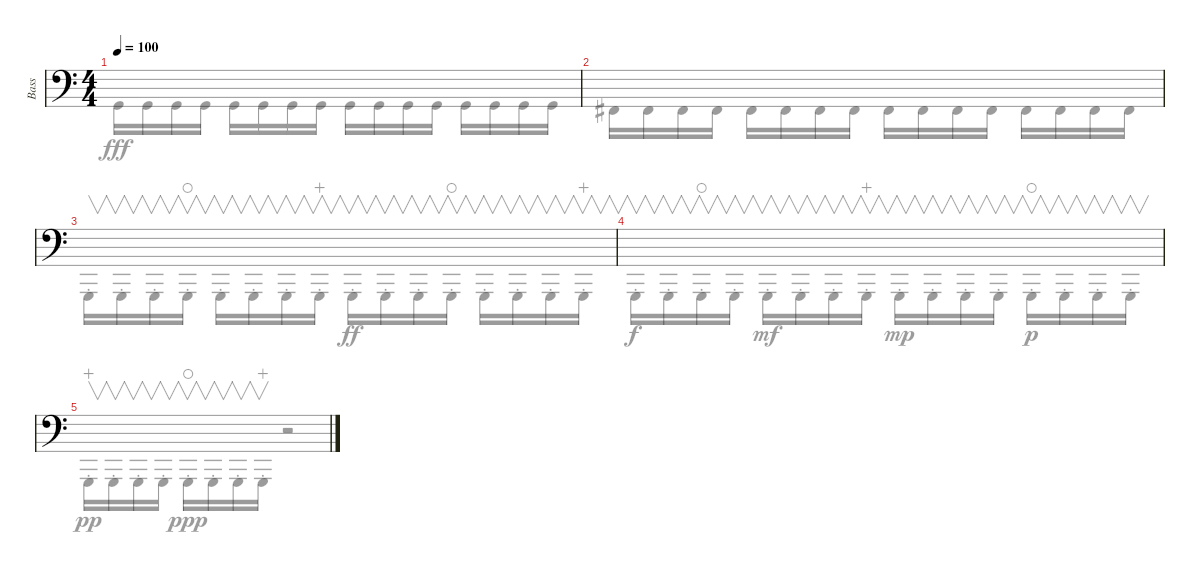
\track ("Bass" "Bass") {instrument pad3polysynth}
\staff {score}
\tuning (G2 D2 A1 E1 B0) {hide}
\voice
\ts (4 4)
\tempo 100
\clef f4
\ks c
|
|
|
|
|
\voice
\clef f4
\ks c
0.1.16{dy fff} 0.1.16 0.1.16 0.1.16 0.1.16 0.1.16 0.1.16 0.1.16 0.1.16 0.1.16 0.1.16 0.1.16 0.1.16 0.1.16 0.1.16 0.1.16 |
4.2.16 4.2.16 4.2.16 4.2.16 4.2.16 4.2.16 4.2.16 4.2.16 4.2.16 4.2.16 4.2.16 4.2.16 4.2.16 4.2.16 4.2.16 4.2.16 |
3.4{st}.16{v} 3.4{st}.16{v} 3.4{st}.16{v} 3.4{st}.16{v waho} 3.4{st}.16{v} 3.4{st}.16{v} 3.4{st}.16{v} 3.4{st}.16{v wahc} 3.4{st}.16{v dy ff} 3.4{st}.16{v} 3.4{st}.16{v} 3.4{st}.16{v waho} 3.4{st}.16{v} 3.4{st}.16{v} 3.4{st}.16{v} 3.4{st}.16{v wahc} |
3.4{st}.16{v dy f} 3.4{st}.16{v} 3.4{st}.16{v waho} 3.4{st}.16{v} 3.4{st}.16{v dy mf} 3.4{st}.16{v} 3.4{st}.16{v} 3.4{st}.16{v wahc} 3.4{st}.16{v dy mp} 3.4{st}.16{v} 3.4{st}.16{v} 3.4{st}.16{v} 3.4{st}.16{v dy p waho} 3.4{st}.16{v} 3.4{st}.16{v} 3.4{st}.16{v} |
3.4{st}.16{v dy pp wahc} 3.4{st}.16{v} 3.4{st}.16{v} 3.4{st}.16{v} 3.4{st}.16{v dy ppp waho} 3.4{st}.16{v} 3.4{st}.16{v} 3.4{st}.16{v wahc} r.2 |
